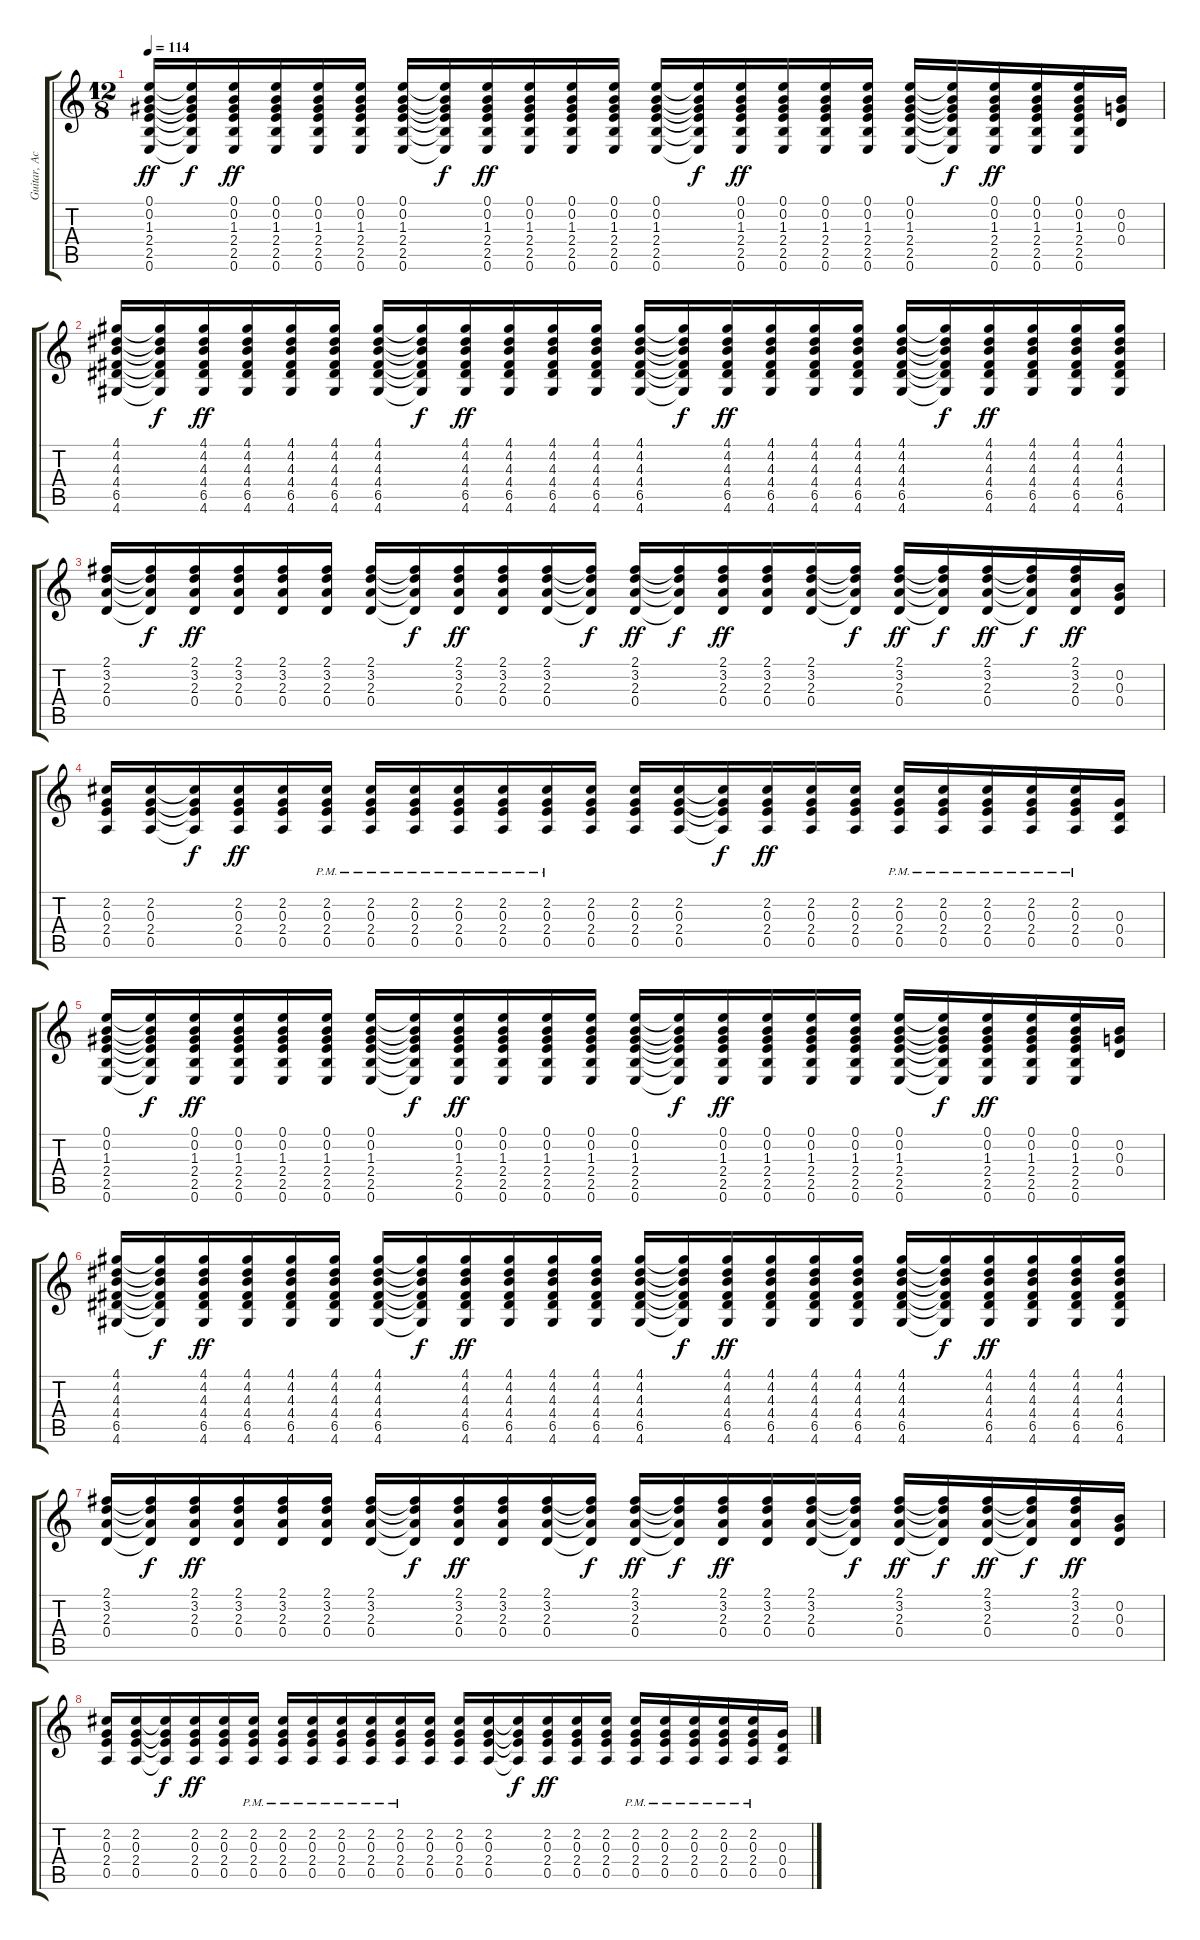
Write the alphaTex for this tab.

\track ("Guitar, Acoustic" "Guitar, Ac") {instrument acousticguitarnylon}
\staff {score tabs}
\tuning (E4 B3 G3 D3 A2 E2) {hide}
\ts (12 8)
\tempo 114
\clef g2
\ks c
(0.1 0.2 1.3 2.4 2.5 0.6).16{dy ff} (0.1{t} 0.2{t} 1.3{t} 2.4{t} 2.5{t} 0.6{t}).16{dy f} (0.1 0.2 1.3 2.4 2.5 0.6).16{dy ff} (0.1 0.2 1.3 2.4 2.5 0.6).16 (0.1 0.2 1.3 2.4 2.5 0.6).16 (0.1 0.2 1.3 2.4 2.5 0.6).16 (0.1 0.2 1.3 2.4 2.5 0.6).16 (0.1{t} 0.2{t} 1.3{t} 2.4{t} 2.5{t} 0.6{t}).16{dy f} (0.1 0.2 1.3 2.4 2.5 0.6).16{dy ff} (0.1 0.2 1.3 2.4 2.5 0.6).16 (0.1 0.2 1.3 2.4 2.5 0.6).16 (0.1 0.2 1.3 2.4 2.5 0.6).16 (0.1 0.2 1.3 2.4 2.5 0.6).16 (0.1{t} 0.2{t} 1.3{t} 2.4{t} 2.5{t} 0.6{t}).16{dy f} (0.1 0.2 1.3 2.4 2.5 0.6).16{dy ff} (0.1 0.2 1.3 2.4 2.5 0.6).16 (0.1 0.2 1.3 2.4 2.5 0.6).16 (0.1 0.2 1.3 2.4 2.5 0.6).16 (0.1 0.2 1.3 2.4 2.5 0.6).16 (0.1{t} 0.2{t} 1.3{t} 2.4{t} 2.5{t} 0.6{t}).16{dy f} (0.1 0.2 1.3 2.4 2.5 0.6).16{dy ff} (0.1 0.2 1.3 2.4 2.5 0.6).16 (0.1 0.2 1.3 2.4 2.5 0.6).16 (0.2 0.3 0.4).16 |
(4.1 4.2 4.3 4.4 6.5 4.6).16 (4.1{t} 4.2{t} 4.3{t} 4.4{t} 6.5{t} 4.6{t}).16{dy f} (4.1 4.2 4.3 4.4 6.5 4.6).16{dy ff} (4.1 4.2 4.3 4.4 6.5 4.6).16 (4.1 4.2 4.3 4.4 6.5 4.6).16 (4.1 4.2 4.3 4.4 6.5 4.6).16 (4.1 4.2 4.3 4.4 6.5 4.6).16 (4.1{t} 4.2{t} 4.3{t} 4.4{t} 6.5{t} 4.6{t}).16{dy f} (4.1 4.2 4.3 4.4 6.5 4.6).16{dy ff} (4.1 4.2 4.3 4.4 6.5 4.6).16 (4.1 4.2 4.3 4.4 6.5 4.6).16 (4.1 4.2 4.3 4.4 6.5 4.6).16 (4.1 4.2 4.3 4.4 6.5 4.6).16 (4.1{t} 4.2{t} 4.3{t} 4.4{t} 6.5{t} 4.6{t}).16{dy f} (4.1 4.2 4.3 4.4 6.5 4.6).16{dy ff} (4.1 4.2 4.3 4.4 6.5 4.6).16 (4.1 4.2 4.3 4.4 6.5 4.6).16 (4.1 4.2 4.3 4.4 6.5 4.6).16 (4.1 4.2 4.3 4.4 6.5 4.6).16 (4.1{t} 4.2{t} 4.3{t} 4.4{t} 6.5{t} 4.6{t}).16{dy f} (4.1 4.2 4.3 4.4 6.5 4.6).16{dy ff} (4.1 4.2 4.3 4.4 6.5 4.6).16 (4.1 4.2 4.3 4.4 6.5 4.6).16 (4.1 4.2 4.3 4.4 6.5 4.6).16 |
(2.1 3.2 2.3 0.4).16 (2.1{t} 3.2{t} 2.3{t} 0.4{t}).16{dy f} (2.1 3.2 2.3 0.4).16{dy ff} (2.1 3.2 2.3 0.4).16 (2.1 3.2 2.3 0.4).16 (2.1 3.2 2.3 0.4).16 (2.1 3.2 2.3 0.4).16 (2.1{t} 3.2{t} 2.3{t} 0.4{t}).16{dy f} (2.1 3.2 2.3 0.4).16{dy ff} (2.1 3.2 2.3 0.4).16 (2.1 3.2 2.3 0.4).16 (2.1{t} 3.2{t} 2.3{t} 0.4{t}).16{dy f} (2.1 3.2 2.3 0.4).16{dy ff} (2.1{t} 3.2{t} 2.3{t} 0.4{t}).16{dy f} (2.1 3.2 2.3 0.4).16{dy ff} (2.1 3.2 2.3 0.4).16 (2.1 3.2 2.3 0.4).16 (2.1{t} 3.2{t} 2.3{t} 0.4{t}).16{dy f} (2.1 3.2 2.3 0.4).16{dy ff} (2.1{t} 3.2{t} 2.3{t} 0.4{t}).16{dy f} (2.1 3.2 2.3 0.4).16{dy ff} (2.1{t} 3.2{t} 2.3{t} 0.4{t}).16{dy f} (2.1 3.2 2.3 0.4).16{dy ff} (0.2 0.3 0.4).16 |
(2.2 0.3 2.4 0.5).16 (2.2 0.3 2.4 0.5).16 (2.2{t} 0.3{t} 2.4{t} 0.5{t}).16{dy f} (2.2 0.3 2.4 0.5).16{dy ff} (2.2 0.3 2.4 0.5).16 (2.2{pm} 0.3{pm} 2.4{pm} 0.5{pm}).16 (2.2{pm} 0.3{pm} 2.4{pm} 0.5{pm}).16 (2.2{pm} 0.3{pm} 2.4{pm} 0.5{pm}).16 (2.2{pm} 0.3{pm} 2.4{pm} 0.5{pm}).16 (2.2{pm} 0.3{pm} 2.4{pm} 0.5{pm}).16 (2.2{pm} 0.3{pm} 2.4{pm} 0.5{pm}).16 (2.2 0.3 2.4 0.5).16 (2.2 0.3 2.4 0.5).16 (2.2 0.3 2.4 0.5).16 (2.2{t} 0.3{t} 2.4{t} 0.5{t}).16{dy f} (2.2 0.3 2.4 0.5).16{dy ff} (2.2 0.3 2.4 0.5).16 (2.2 0.3 2.4 0.5).16 (2.2{pm} 0.3{pm} 2.4{pm} 0.5{pm}).16 (2.2{pm} 0.3{pm} 2.4{pm} 0.5{pm}).16 (2.2{pm} 0.3{pm} 2.4{pm} 0.5{pm}).16 (2.2{pm} 0.3{pm} 2.4{pm} 0.5{pm}).16 (2.2{pm} 0.3{pm} 2.4{pm} 0.5{pm}).16 (0.3 0.4 0.5).16 |
(0.1 0.2 1.3 2.4 2.5 0.6).16 (0.1{t} 0.2{t} 1.3{t} 2.4{t} 2.5{t} 0.6{t}).16{dy f} (0.1 0.2 1.3 2.4 2.5 0.6).16{dy ff} (0.1 0.2 1.3 2.4 2.5 0.6).16 (0.1 0.2 1.3 2.4 2.5 0.6).16 (0.1 0.2 1.3 2.4 2.5 0.6).16 (0.1 0.2 1.3 2.4 2.5 0.6).16 (0.1{t} 0.2{t} 1.3{t} 2.4{t} 2.5{t} 0.6{t}).16{dy f} (0.1 0.2 1.3 2.4 2.5 0.6).16{dy ff} (0.1 0.2 1.3 2.4 2.5 0.6).16 (0.1 0.2 1.3 2.4 2.5 0.6).16 (0.1 0.2 1.3 2.4 2.5 0.6).16 (0.1 0.2 1.3 2.4 2.5 0.6).16 (0.1{t} 0.2{t} 1.3{t} 2.4{t} 2.5{t} 0.6{t}).16{dy f} (0.1 0.2 1.3 2.4 2.5 0.6).16{dy ff} (0.1 0.2 1.3 2.4 2.5 0.6).16 (0.1 0.2 1.3 2.4 2.5 0.6).16 (0.1 0.2 1.3 2.4 2.5 0.6).16 (0.1 0.2 1.3 2.4 2.5 0.6).16 (0.1{t} 0.2{t} 1.3{t} 2.4{t} 2.5{t} 0.6{t}).16{dy f} (0.1 0.2 1.3 2.4 2.5 0.6).16{dy ff} (0.1 0.2 1.3 2.4 2.5 0.6).16 (0.1 0.2 1.3 2.4 2.5 0.6).16 (0.2 0.3 0.4).16 |
(4.1 4.2 4.3 4.4 6.5 4.6).16 (4.1{t} 4.2{t} 4.3{t} 4.4{t} 6.5{t} 4.6{t}).16{dy f} (4.1 4.2 4.3 4.4 6.5 4.6).16{dy ff} (4.1 4.2 4.3 4.4 6.5 4.6).16 (4.1 4.2 4.3 4.4 6.5 4.6).16 (4.1 4.2 4.3 4.4 6.5 4.6).16 (4.1 4.2 4.3 4.4 6.5 4.6).16 (4.1{t} 4.2{t} 4.3{t} 4.4{t} 6.5{t} 4.6{t}).16{dy f} (4.1 4.2 4.3 4.4 6.5 4.6).16{dy ff} (4.1 4.2 4.3 4.4 6.5 4.6).16 (4.1 4.2 4.3 4.4 6.5 4.6).16 (4.1 4.2 4.3 4.4 6.5 4.6).16 (4.1 4.2 4.3 4.4 6.5 4.6).16 (4.1{t} 4.2{t} 4.3{t} 4.4{t} 6.5{t} 4.6{t}).16{dy f} (4.1 4.2 4.3 4.4 6.5 4.6).16{dy ff} (4.1 4.2 4.3 4.4 6.5 4.6).16 (4.1 4.2 4.3 4.4 6.5 4.6).16 (4.1 4.2 4.3 4.4 6.5 4.6).16 (4.1 4.2 4.3 4.4 6.5 4.6).16 (4.1{t} 4.2{t} 4.3{t} 4.4{t} 6.5{t} 4.6{t}).16{dy f} (4.1 4.2 4.3 4.4 6.5 4.6).16{dy ff} (4.1 4.2 4.3 4.4 6.5 4.6).16 (4.1 4.2 4.3 4.4 6.5 4.6).16 (4.1 4.2 4.3 4.4 6.5 4.6).16 |
(2.1 3.2 2.3 0.4).16 (2.1{t} 3.2{t} 2.3{t} 0.4{t}).16{dy f} (2.1 3.2 2.3 0.4).16{dy ff} (2.1 3.2 2.3 0.4).16 (2.1 3.2 2.3 0.4).16 (2.1 3.2 2.3 0.4).16 (2.1 3.2 2.3 0.4).16 (2.1{t} 3.2{t} 2.3{t} 0.4{t}).16{dy f} (2.1 3.2 2.3 0.4).16{dy ff} (2.1 3.2 2.3 0.4).16 (2.1 3.2 2.3 0.4).16 (2.1{t} 3.2{t} 2.3{t} 0.4{t}).16{dy f} (2.1 3.2 2.3 0.4).16{dy ff} (2.1{t} 3.2{t} 2.3{t} 0.4{t}).16{dy f} (2.1 3.2 2.3 0.4).16{dy ff} (2.1 3.2 2.3 0.4).16 (2.1 3.2 2.3 0.4).16 (2.1{t} 3.2{t} 2.3{t} 0.4{t}).16{dy f} (2.1 3.2 2.3 0.4).16{dy ff} (2.1{t} 3.2{t} 2.3{t} 0.4{t}).16{dy f} (2.1 3.2 2.3 0.4).16{dy ff} (2.1{t} 3.2{t} 2.3{t} 0.4{t}).16{dy f} (2.1 3.2 2.3 0.4).16{dy ff} (0.2 0.3 0.4).16 |
(2.2 0.3 2.4 0.5).16 (2.2 0.3 2.4 0.5).16 (2.2{t} 0.3{t} 2.4{t} 0.5{t}).16{dy f} (2.2 0.3 2.4 0.5).16{dy ff} (2.2 0.3 2.4 0.5).16 (2.2{pm} 0.3{pm} 2.4{pm} 0.5{pm}).16 (2.2{pm} 0.3{pm} 2.4{pm} 0.5{pm}).16 (2.2{pm} 0.3{pm} 2.4{pm} 0.5{pm}).16 (2.2{pm} 0.3{pm} 2.4{pm} 0.5{pm}).16 (2.2{pm} 0.3{pm} 2.4{pm} 0.5{pm}).16 (2.2{pm} 0.3{pm} 2.4{pm} 0.5{pm}).16 (2.2 0.3 2.4 0.5).16 (2.2 0.3 2.4 0.5).16 (2.2 0.3 2.4 0.5).16 (2.2{t} 0.3{t} 2.4{t} 0.5{t}).16{dy f} (2.2 0.3 2.4 0.5).16{dy ff} (2.2 0.3 2.4 0.5).16 (2.2 0.3 2.4 0.5).16 (2.2{pm} 0.3{pm} 2.4{pm} 0.5{pm}).16 (2.2{pm} 0.3{pm} 2.4{pm} 0.5{pm}).16 (2.2{pm} 0.3{pm} 2.4{pm} 0.5{pm}).16 (2.2{pm} 0.3{pm} 2.4{pm} 0.5{pm}).16 (2.2{pm} 0.3{pm} 2.4{pm} 0.5{pm}).16 (0.3 0.4 0.5).16
